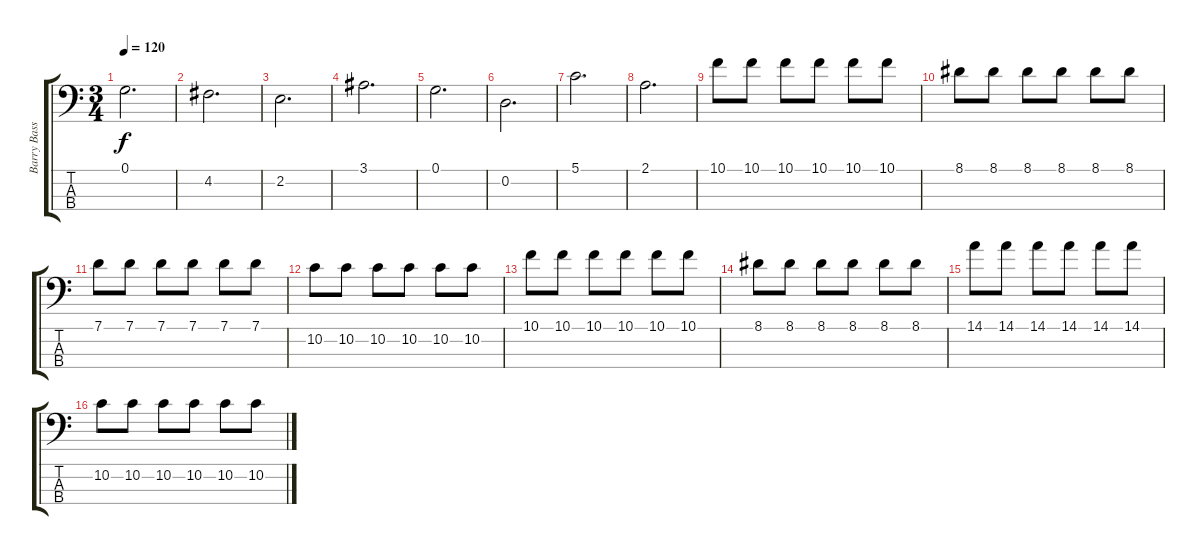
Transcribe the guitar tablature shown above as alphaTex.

\track ("Barry Bass" "Barry Bass") {instrument electricbassfinger}
\staff {score tabs}
\tuning (G2 D2 A1 E1) {hide}
\ts (3 4)
\tempo 120
\clef f4
\ks c
0.1.2{d dy f} |
4.2.2{d} |
2.2.2{d} |
3.1.2{d} |
0.1.2{d} |
0.2.2{d} |
5.1.2{d} |
2.1.2{d} |
10.1.8 10.1.8 10.1.8 10.1.8 10.1.8 10.1.8 |
8.1.8 8.1.8 8.1.8 8.1.8 8.1.8 8.1.8 |
7.1.8 7.1.8 7.1.8 7.1.8 7.1.8 7.1.8 |
10.2.8 10.2.8 10.2.8 10.2.8 10.2.8 10.2.8 |
10.1.8 10.1.8 10.1.8 10.1.8 10.1.8 10.1.8 |
8.1.8 8.1.8 8.1.8 8.1.8 8.1.8 8.1.8 |
14.1.8 14.1.8 14.1.8 14.1.8 14.1.8 14.1.8 |
10.2.8 10.2.8 10.2.8 10.2.8 10.2.8 10.2.8
